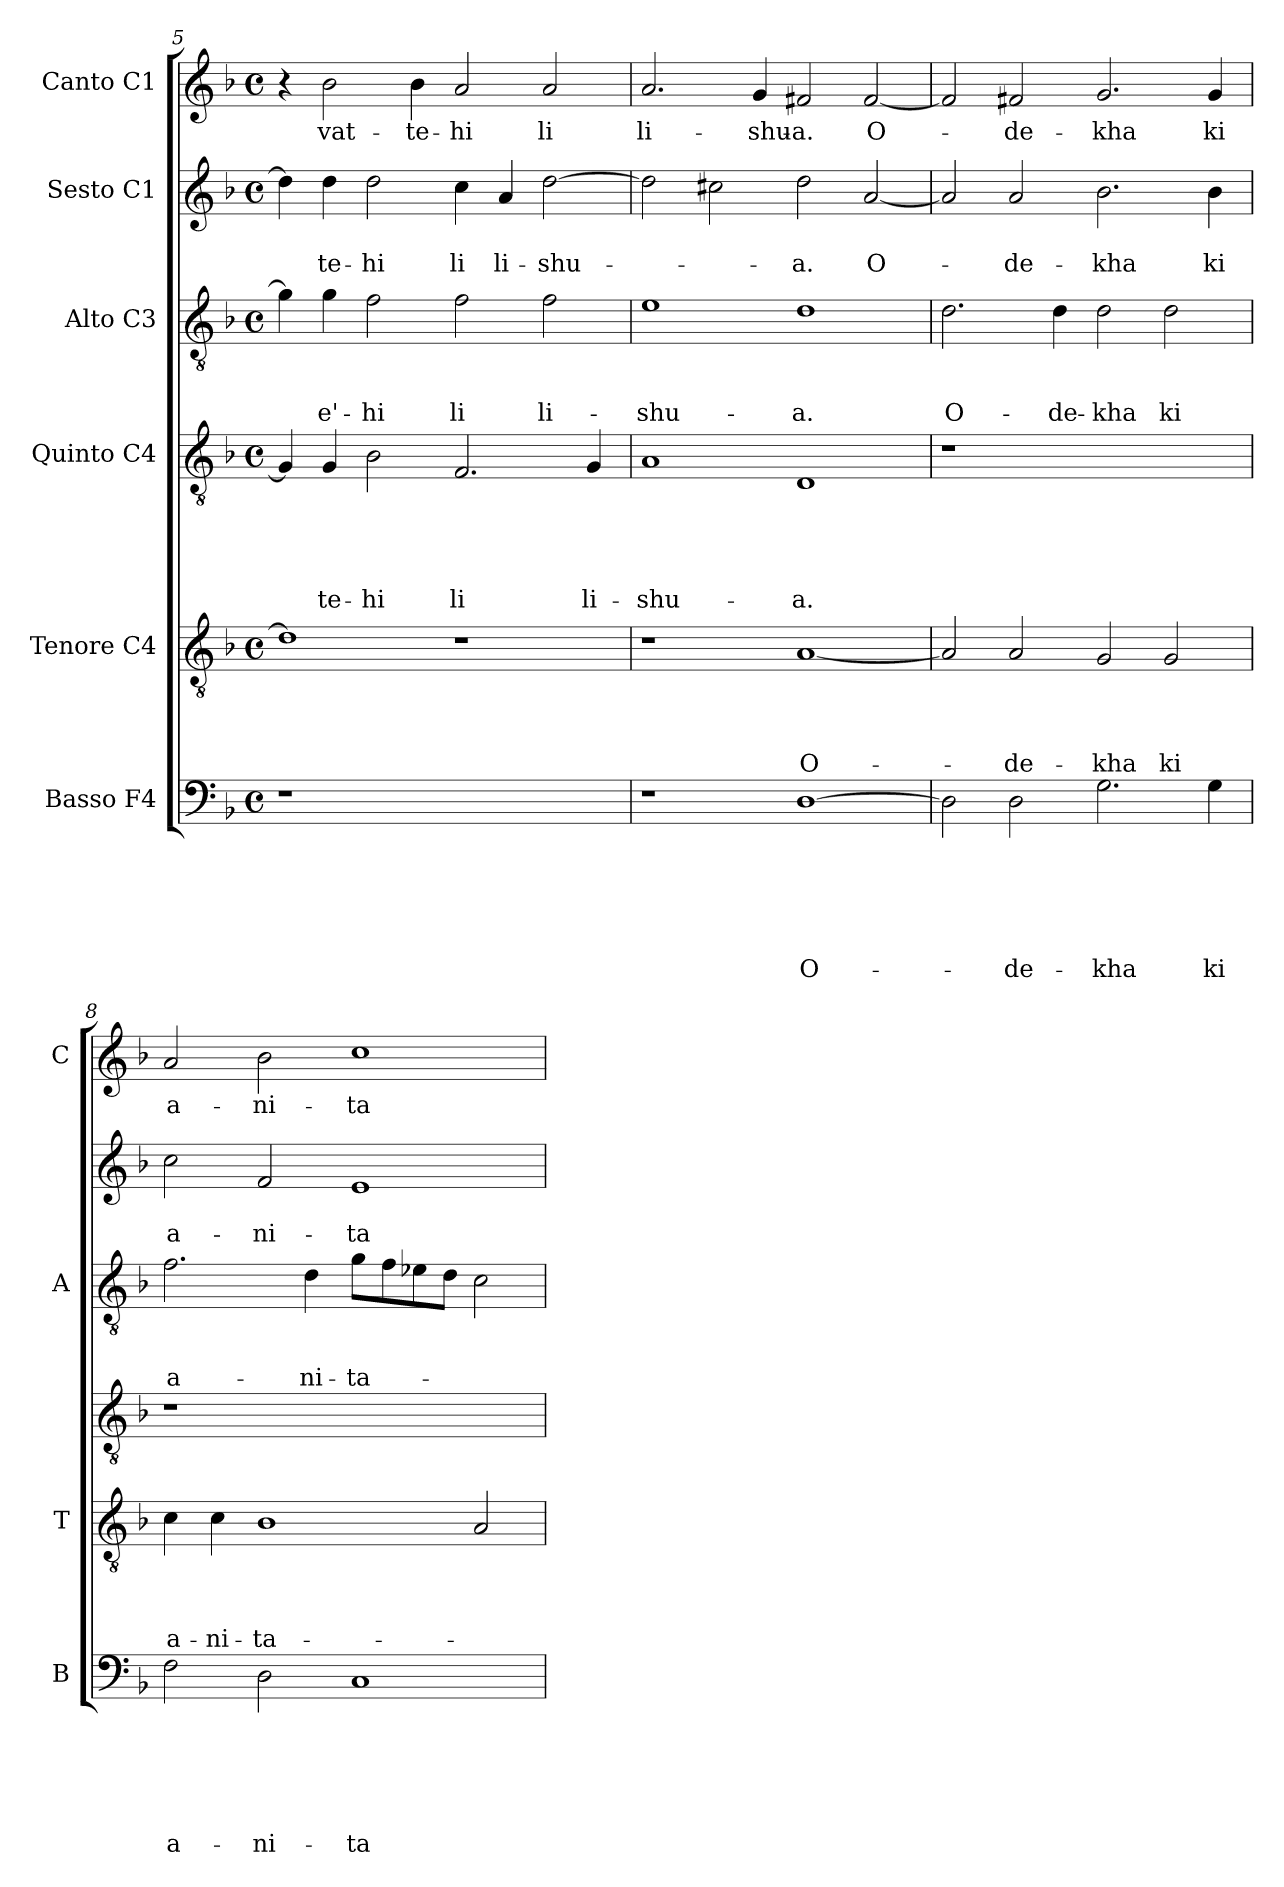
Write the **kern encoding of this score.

**kern	**text	**text	**text	**text	**text	**text	**kern	**text	**text	**text	**text	**kern	**text	**text	**text	**text	**text	**kern	**text	**text	**text	**kern	**text	**text	**kern	**text
*part6	*part6	*part6	*part6	*part6	*part6	*part6	*part5	*part5	*part5	*part5	*part5	*part4	*part4	*part4	*part4	*part4	*part4	*part3	*part3	*part3	*part3	*part2	*part2	*part2	*part1	*part1
*staff6	*staff6	*staff6	*staff6	*staff6	*staff6	*staff6	*staff5	*staff5	*staff5	*staff5	*staff5	*staff4	*staff4	*staff4	*staff4	*staff4	*staff4	*staff3	*staff3	*staff3	*staff3	*staff2	*staff2	*staff2	*staff1	*staff1
*I"Basso F4	*	*	*	*	*	*	*I"Tenore C4	*	*	*	*	*I"Quinto C4	*	*	*	*	*	*I"Alto C3	*	*	*	*I"Sesto C1	*	*	*I"Canto C1	*
*I'B	*	*	*	*	*	*	*I'T	*	*	*	*	*	*	*	*	*	*	*I'A	*	*	*	*	*	*	*I'C	*
*clefF4	*	*	*	*	*	*	*clefGv2	*	*	*	*	*clefGv2	*	*	*	*	*	*clefGv2	*	*	*	*clefG2	*	*	*clefG2	*
*k[b-]	*	*	*	*	*	*	*k[b-]	*	*	*	*	*k[b-]	*	*	*	*	*	*k[b-]	*	*	*	*k[b-]	*	*	*k[b-]	*
*F:	*	*	*	*	*	*	*F:	*	*	*	*	*F:	*	*	*	*	*	*F:	*	*	*	*F:	*	*	*F:	*
*M4/4	*	*	*	*	*	*	*M4/4	*	*	*	*	*M4/4	*	*	*	*	*	*M4/4	*	*	*	*M4/4	*	*	*M4/4	*
*met(c)	*	*	*	*	*	*	*met(c)	*	*	*	*	*met(c)	*	*	*	*	*	*met(c)	*	*	*	*met(c)	*	*	*met(c)	*
=5	=5	=5	=5	=5	=5	=5	=5	=5	=5	=5	=5	=5	=5	=5	=5	=5	=5	=5	=5	=5	=5	=5	=5	=5	=5	=5
1r	.	.	.	.	.	.	1d]	.	.	.	.	4G/]	.	.	.	.	.	4g\]	.	.	.	4dd\]	.	.	4r	.
!	!	!	!	!	!	!	!	!	!	!	!	!	!	!	!	!	!LO:LY:b	!	!	!	!LO:LY:b	!	!	!LO:LY:b	!	!LO:LY:b
.	.	.	.	.	.	.	.	.	.	.	.	4G/	.	.	.	.	-te-	4g\	.	.	-e'-	4dd\	.	-te-	2b-\	vat-
!	!	!	!	!	!	!	!	!	!	!	!	!	!	!	!	!	!LO:LY:b	!	!	!	!LO:LY:b	!	!	!LO:LY:b	!	!
.	.	.	.	.	.	.	.	.	.	.	.	2B-\	.	.	.	.	-hi	2f\	.	.	-hi	2dd\	.	-hi	.	.
!	!	!	!	!	!	!	!	!	!	!	!	!	!	!	!	!	!	!	!	!	!	!	!	!	!	!LO:LY:b
.	.	.	.	.	.	.	.	.	.	.	.	.	.	.	.	.	.	.	.	.	.	.	.	.	4b-\	-te-
!	!	!	!	!	!	!	!	!	!	!	!	!	!	!	!	!	!LO:LY:b	!	!	!	!LO:LY:b	!	!	!LO:LY:b	!	!LO:LY:b
1ryy	.	.	.	.	.	.	1r	.	.	.	.	2.F/	.	.	.	.	li	2f\	.	.	li	4cc\	.	li	2a/	-hi
!	!	!	!	!	!	!	!	!	!	!	!	!	!	!	!	!	!	!	!	!	!	!	!	!LO:LY:b	!	!
.	.	.	.	.	.	.	.	.	.	.	.	.	.	.	.	.	.	.	.	.	.	4a/	.	li-	.	.
!	!	!	!	!	!	!	!	!	!	!	!	!	!	!	!	!	!	!	!	!	!LO:LY:b	!	!	!LO:LY:b	!	!LO:LY:b
.	.	.	.	.	.	.	.	.	.	.	.	.	.	.	.	.	.	2f\	.	.	li-	[2dd\	.	-shu-	2a/	li
!	!	!	!	!	!	!	!	!	!	!	!	!	!	!	!	!	!LO:LY:b	!	!	!	!	!	!	!	!	!
.	.	.	.	.	.	.	.	.	.	.	.	4G/	.	.	.	.	li-	.	.	.	.	.	.	.	.	.
!!LO:LB:g=z
=6	=6	=6	=6	=6	=6	=6	=6	=6	=6	=6	=6	=6	=6	=6	=6	=6	=6	=6	=6	=6	=6	=6	=6	=6	=6	=6
!	!	!	!	!	!	!	!	!	!	!	!	!	!	!	!	!	!LO:LY:b	!	!	!	!LO:LY:b	!	!	!	!	!LO:LY:b
1r	.	.	.	.	.	.	1r	.	.	.	.	1A	.	.	.	.	-shu-	1e	.	.	-shu-	2dd\]	.	.	2.a/	li-
.	.	.	.	.	.	.	.	.	.	.	.	.	.	.	.	.	.	.	.	.	.	2cc#X\	.	.	.	.
!	!	!	!	!	!	!	!	!	!	!	!	!	!	!	!	!	!	!	!	!	!	!	!	!	!	!LO:LY:b
.	.	.	.	.	.	.	.	.	.	.	.	.	.	.	.	.	.	.	.	.	.	.	.	.	4g/	-shu-
!	!	!	!	!	!	!LO:LY:b	!	!	!	!	!LO:LY:b	!	!	!	!	!	!LO:LY:b	!	!	!	!LO:LY:b	!	!	!LO:LY:b	!	!LO:LY:b
[1D	.	.	.	.	.	O-	[1A	.	.	.	O-	1D	.	.	.	.	-a.	1d	.	.	-a.	2dd\	.	-a.	2f#X/	-a.
!	!	!	!	!	!	!	!	!	!	!	!	!	!	!	!	!	!	!	!	!	!	!	!	!LO:LY:b	!	!LO:LY:b
.	.	.	.	.	.	.	.	.	.	.	.	.	.	.	.	.	.	.	.	.	.	[2a/	.	O-	[2f#/	O-
=7	=7	=7	=7	=7	=7	=7	=7	=7	=7	=7	=7	=7	=7	=7	=7	=7	=7	=7	=7	=7	=7	=7	=7	=7	=7	=7
!	!	!	!	!	!	!	!	!	!	!	!	!	!	!	!	!	!	!	!	!	!LO:LY:b	!	!	!	!	!
2D\]	.	.	.	.	.	.	2A/]	.	.	.	.	1r	.	.	.	.	.	2.d\	.	.	O-	2a/]	.	.	2f#/]	.
!	!	!	!	!	!	!LO:LY:b	!	!	!	!	!LO:LY:b	!	!	!	!	!	!	!	!	!	!	!	!	!LO:LY:b	!	!LO:LY:b
2D\	.	.	.	.	.	-de-	2A/	.	.	.	-de-	.	.	.	.	.	.	.	.	.	.	2a/	.	-de-	2f#X/	-de-
!	!	!	!	!	!	!	!	!	!	!	!	!	!	!	!	!	!	!	!	!	!LO:LY:b	!	!	!	!	!
.	.	.	.	.	.	.	.	.	.	.	.	.	.	.	.	.	.	4d\	.	.	-de-	.	.	.	.	.
!	!	!	!	!	!	!LO:LY:b	!	!	!	!	!LO:LY:b	!	!	!	!	!	!	!	!	!	!LO:LY:b	!	!	!LO:LY:b	!	!LO:LY:b
2.G\	.	.	.	.	.	-kha	2G/	.	.	.	-kha	1ryy	.	.	.	.	.	2d\	.	.	-kha	2.b-\	.	-kha	2.g/	-kha
!	!	!	!	!	!	!	!	!	!	!	!LO:LY:b	!	!	!	!	!	!	!	!	!	!LO:LY:b	!	!	!	!	!
.	.	.	.	.	.	.	2G/	.	.	.	ki	.	.	.	.	.	.	2d\	.	.	ki	.	.	.	.	.
!	!	!	!	!	!	!LO:LY:b	!	!	!	!	!	!	!	!	!	!	!	!	!	!	!	!	!	!LO:LY:b	!	!LO:LY:b
4G\	.	.	.	.	.	ki	.	.	.	.	.	.	.	.	.	.	.	.	.	.	.	4b-\	.	ki	4g/	ki
=8	=8	=8	=8	=8	=8	=8	=8	=8	=8	=8	=8	=8	=8	=8	=8	=8	=8	=8	=8	=8	=8	=8	=8	=8	=8	=8
!	!	!	!	!	!	!LO:LY:b	!	!	!	!	!LO:LY:b	!	!	!	!	!	!	!	!	!	!LO:LY:b	!	!	!LO:LY:b	!	!LO:LY:b
2F\	.	.	.	.	.	a-	4c\	.	.	.	a-	1r	.	.	.	.	.	2.f\	.	.	a-	2cc\	.	a-	2a/	a-
!	!	!	!	!	!	!	!	!	!	!	!LO:LY:b	!	!	!	!	!	!	!	!	!	!	!	!	!	!	!
.	.	.	.	.	.	.	4c\	.	.	.	-ni-	.	.	.	.	.	.	.	.	.	.	.	.	.	.	.
!	!	!	!	!	!	!LO:LY:b	!	!	!	!	!LO:LY:b	!	!	!	!	!	!	!	!	!	!	!	!	!LO:LY:b	!	!LO:LY:b
2D\	.	.	.	.	.	-ni-	1B-	.	.	.	-ta-	.	.	.	.	.	.	.	.	.	.	2f/	.	-ni-	2b-\	-ni-
!	!	!	!	!	!	!	!	!	!	!	!	!	!	!	!	!	!	!	!	!	!LO:LY:b	!	!	!	!	!
.	.	.	.	.	.	.	.	.	.	.	.	.	.	.	.	.	.	4d\	.	.	-ni-	.	.	.	.	.
!	!	!	!	!	!	!LO:LY:b	!	!	!	!	!	!	!	!	!	!	!	!	!	!	!LO:LY:b	!	!	!LO:LY:b	!	!LO:LY:b
1C	.	.	.	.	.	-ta-	.	.	.	.	.	1ryy	.	.	.	.	.	8g\L	.	.	-ta-	1e	.	-ta-	1cc	-ta-
.	.	.	.	.	.	.	.	.	.	.	.	.	.	.	.	.	.	8f\	.	.	.	.	.	.	.	.
.	.	.	.	.	.	.	.	.	.	.	.	.	.	.	.	.	.	8e-X\	.	.	.	.	.	.	.	.
.	.	.	.	.	.	.	.	.	.	.	.	.	.	.	.	.	.	8d\J	.	.	.	.	.	.	.	.
.	.	.	.	.	.	.	2A/	.	.	.	.	.	.	.	.	.	.	2c\	.	.	.	.	.	.	.	.
=	=	=	=	=	=	=	=	=	=	=	=	=	=	=	=	=	=	=	=	=	=	=	=	=	=	=
*-	*-	*-	*-	*-	*-	*-	*-	*-	*-	*-	*-	*-	*-	*-	*-	*-	*-	*-	*-	*-	*-	*-	*-	*-	*-	*-
